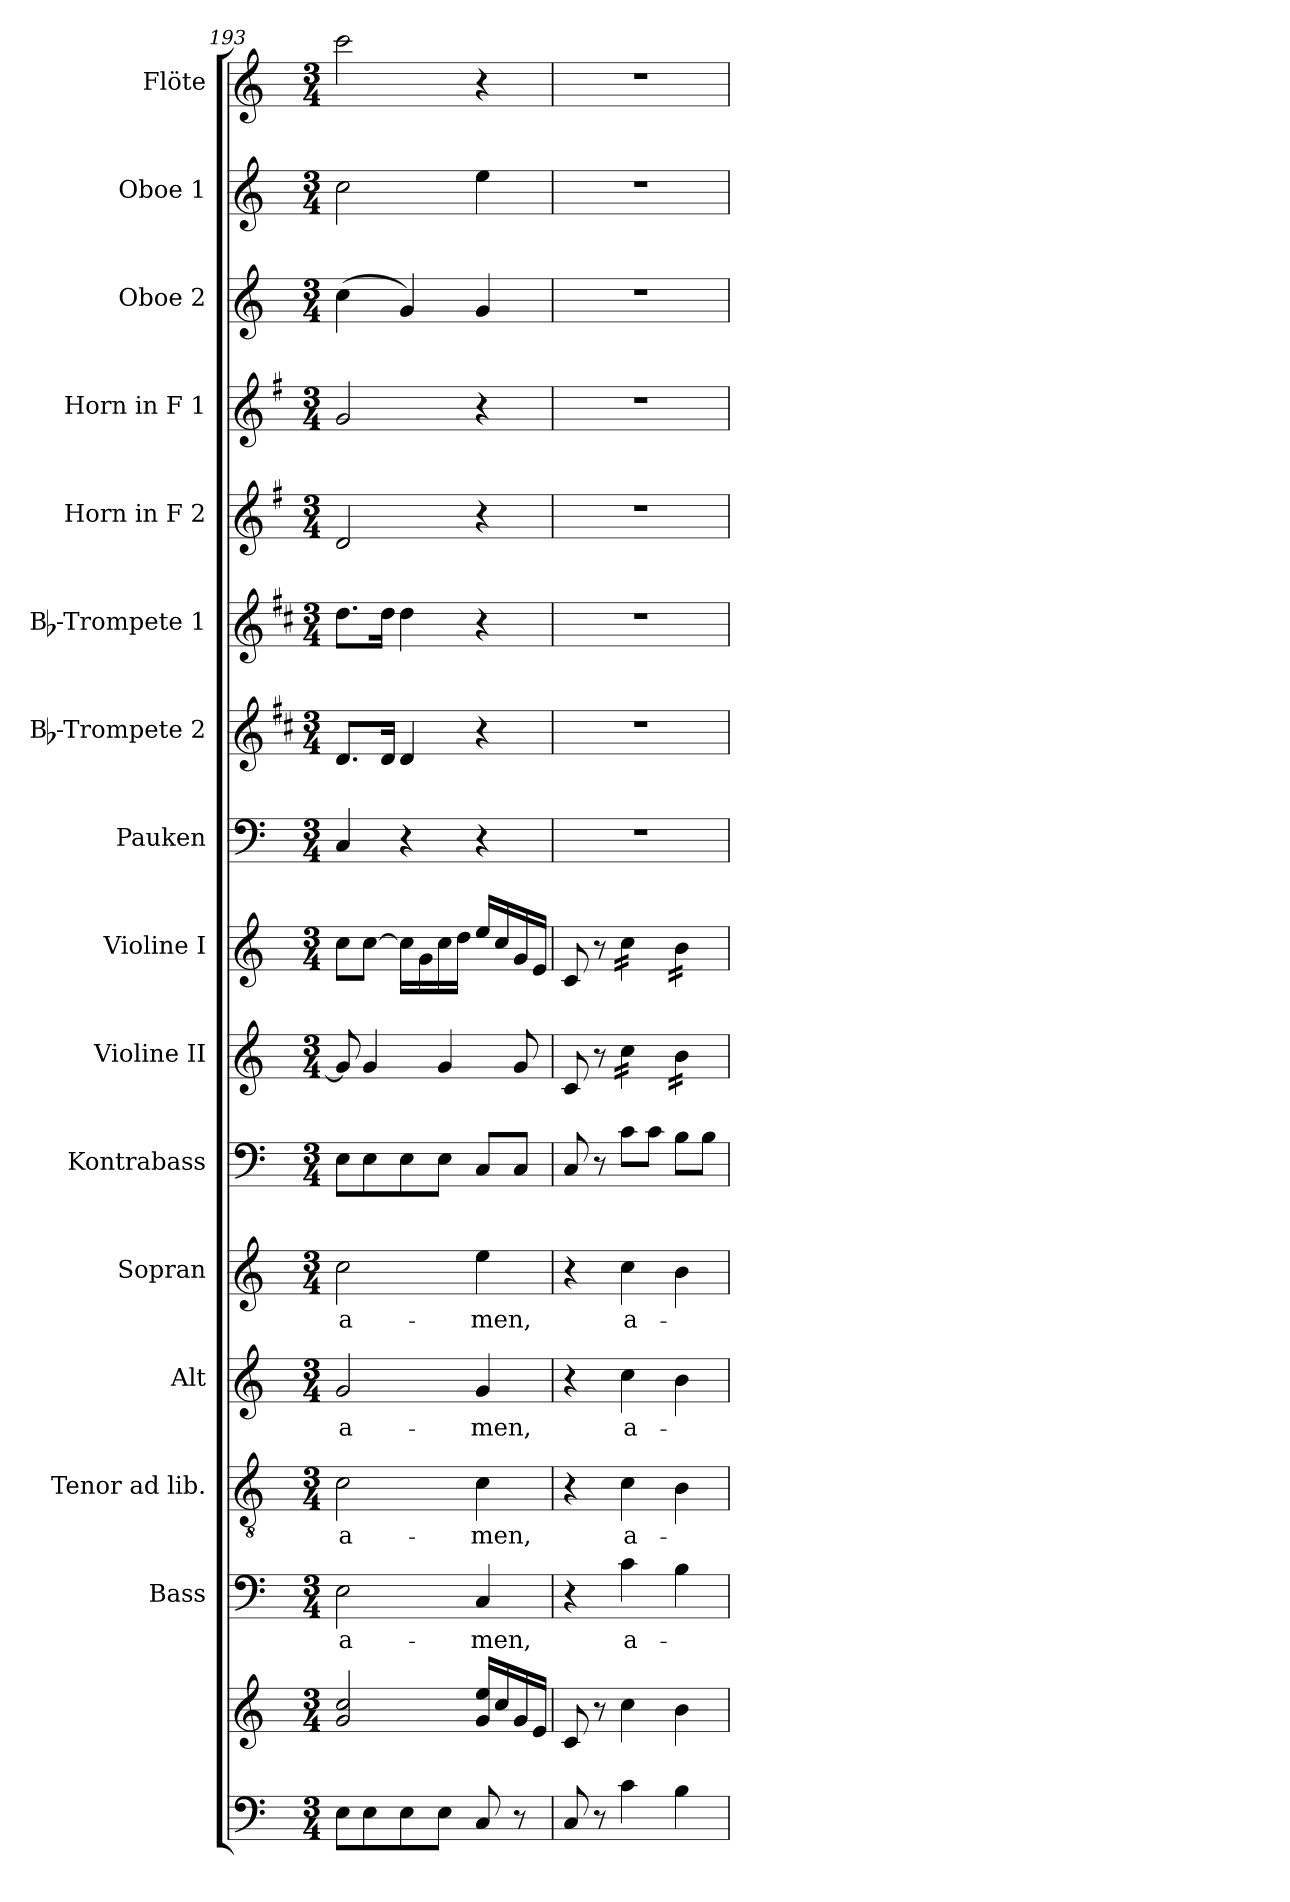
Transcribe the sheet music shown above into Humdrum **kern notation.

**kern	**kern	**kern	**text	**kern	**text	**kern	**text	**kern	**text	**kern	**kern	**kern	**kern	**kern	**kern	**kern	**kern	**kern	**kern	**kern
*part16	*part16	*part15	*part15	*part14	*part14	*part13	*part13	*part12	*part12	*part11	*part10	*part9	*part8	*part7	*part6	*part5	*part4	*part3	*part2	*part1
*staff17	*staff16	*staff15	*staff15	*staff14	*staff14	*staff13	*staff13	*staff12	*staff12	*staff11	*staff10	*staff9	*staff8	*staff7	*staff6	*staff5	*staff4	*staff3	*staff2	*staff1
*	*	*I"Bass	*	*I"Tenor ad lib.	*	*I"Alt	*	*I"Sopran	*	*I"Kontrabass	*I"Violine II	*I"Violine I	*I"Pauken	*I"Bb-Trompete 2	*I"Bb-Trompete 1	*I"Horn in F 2	*I"Horn in F 1	*I"Oboe 2	*I"Oboe 1	*I"Flöte
*	*	*I'B.	*	*I'T.	*	*I'A.	*	*I'S.	*	*I'Kb.	*I'Vl. II	*I'Vl. I	*I'Pk.	*I'Bb Trp. 2	*I'Bb Trp. 1	*	*	*I'Ob. 2	*I'Ob. 1	*I'Fl.
*clefF4	*clefG2	*clefF4	*	*clefGv2	*	*clefG2	*	*clefG2	*	*clefF4	*clefG2	*clefG2	*clefF4	*clefG2	*clefG2	*clefG2	*clefG2	*clefG2	*clefG2	*clefG2
*	*	*	*	*	*	*	*	*	*	*ITrd7c12	*	*	*	*ITrd1c2	*ITrd1c2	*ITrd4c7	*ITrd4c7	*	*	*
*k[]	*k[]	*k[]	*	*k[]	*	*k[]	*	*k[]	*	*k[]	*k[]	*k[]	*k[]	*k[]	*k[]	*k[]	*k[]	*k[]	*k[]	*k[]
*C:	*C:	*C:	*	*C:	*	*C:	*	*C:	*	*C:	*C:	*C:	*C:	*C:	*C:	*C:	*C:	*C:	*C:	*C:
*M3/4	*M3/4	*M3/4	*	*M3/4	*	*M3/4	*	*M3/4	*	*M3/4	*M3/4	*M3/4	*M3/4	*M3/4	*M3/4	*M3/4	*M3/4	*M3/4	*M3/4	*M3/4
=193	=193	=193	=193	=193	=193	=193	=193	=193	=193	=193	=193	=193	=193	=193	=193	=193	=193	=193	=193	=193
!	!	!	!LO:LY:b	!	!LO:LY:b	!	!LO:LY:b	!	!LO:LY:b	!	!	!	!	!	!	!	!	!	!	!
8E\L	2g/ 2cc/	2E\	a-	2c\	a-	2g/	a-	2cc\	a-	8EE\L	8g/]	8cc\L	4C/	8.c/L	8.cc\L	2G/	2c/	(>4cc\	2cc\	2ccc\
8E\	.	.	.	.	.	.	.	.	.	8EE\	4g/	[8cc\J	.	.	.	.	.	.	.	.
.	.	.	.	.	.	.	.	.	.	.	.	.	.	16c/Jk	16cc\Jk	.	.	.	.	.
8E\	.	.	.	.	.	.	.	.	.	8EE\	.	16cc\LL]	4r	4c/	4cc\	.	.	4g/)	.	.
.	.	.	.	.	.	.	.	.	.	.	.	16g\	.	.	.	.	.	.	.	.
8E\J	.	.	.	.	.	.	.	.	.	8EE\J	4g/	16cc\	.	.	.	.	.	.	.	.
.	.	.	.	.	.	.	.	.	.	.	.	16dd\JJ	.	.	.	.	.	.	.	.
!	!	!	!LO:LY:b	!	!LO:LY:b	!	!LO:LY:b	!	!LO:LY:b	!	!	!	!	!	!	!	!	!	!	!
8C/	16g/ 16ee/LL	4C/	-men,	4c\	-men,	4g/	-men,	4ee\	-men,	8CC/L	.	16ee/LL	4r	4r	4r	4r	4r	4g/	4ee\	4r
.	16cc/	.	.	.	.	.	.	.	.	.	.	16cc/	.	.	.	.	.	.	.	.
8r	16g/	.	.	.	.	.	.	.	.	8CC/J	8g/	16g/	.	.	.	.	.	.	.	.
.	16e/JJ	.	.	.	.	.	.	.	.	.	.	16e/JJ	.	.	.	.	.	.	.	.
=194	=194	=194	=194	=194	=194	=194	=194	=194	=194	=194	=194	=194	=194	=194	=194	=194	=194	=194	=194	=194
8C/	8c/	4r	.	4r	.	4r	.	4r	.	8CC/	8c/	8c/	2.r	2.r	2.r	2.r	2.r	2.r	2.r	2.r
8r	8r	.	.	.	.	.	.	.	.	8r	8r	8r	.	.	.	.	.	.	.	.
!	!	!	!LO:LY:b	!	!LO:LY:b	!	!LO:LY:b	!	!LO:LY:b	!	!	!	!	!	!	!	!	!	!	!
*	*	*	*	*	*	*	*	*	*	*	*tremolo	*	*	*	*	*	*	*	*	*
*	*	*	*	*	*	*	*	*	*	*	*	*tremolo	*	*	*	*	*	*	*	*
4c\	4cc\	4c\	a-	4c\	a-	4cc\	a-	4cc\	a-	8C\L	16cc\LL	16cc\LL	.	.	.	.	.	.	.	.
.	.	.	.	.	.	.	.	.	.	.	16cc\	16cc\	.	.	.	.	.	.	.	.
.	.	.	.	.	.	.	.	.	.	8C\J	16cc\	16cc\	.	.	.	.	.	.	.	.
.	.	.	.	.	.	.	.	.	.	.	16cc\JJ	16cc\JJ	.	.	.	.	.	.	.	.
4B\	4b\	4B\	.	4B\	.	4b\	.	4b\	.	8BB\L	16b\LL	16b\LL	.	.	.	.	.	.	.	.
.	.	.	.	.	.	.	.	.	.	.	16b\	16b\	.	.	.	.	.	.	.	.
.	.	.	.	.	.	.	.	.	.	8BB\J	16b\	16b\	.	.	.	.	.	.	.	.
.	.	.	.	.	.	.	.	.	.	.	16b\JJ	16b\JJ	.	.	.	.	.	.	.	.
*	*	*	*	*	*	*	*	*	*	*	*	*Xtremolo	*	*	*	*	*	*	*	*
*	*	*	*	*	*	*	*	*	*	*	*Xtremolo	*	*	*	*	*	*	*	*	*
=	=	=	=	=	=	=	=	=	=	=	=	=	=	=	=	=	=	=	=	=
*-	*-	*-	*-	*-	*-	*-	*-	*-	*-	*-	*-	*-	*-	*-	*-	*-	*-	*-	*-	*-
